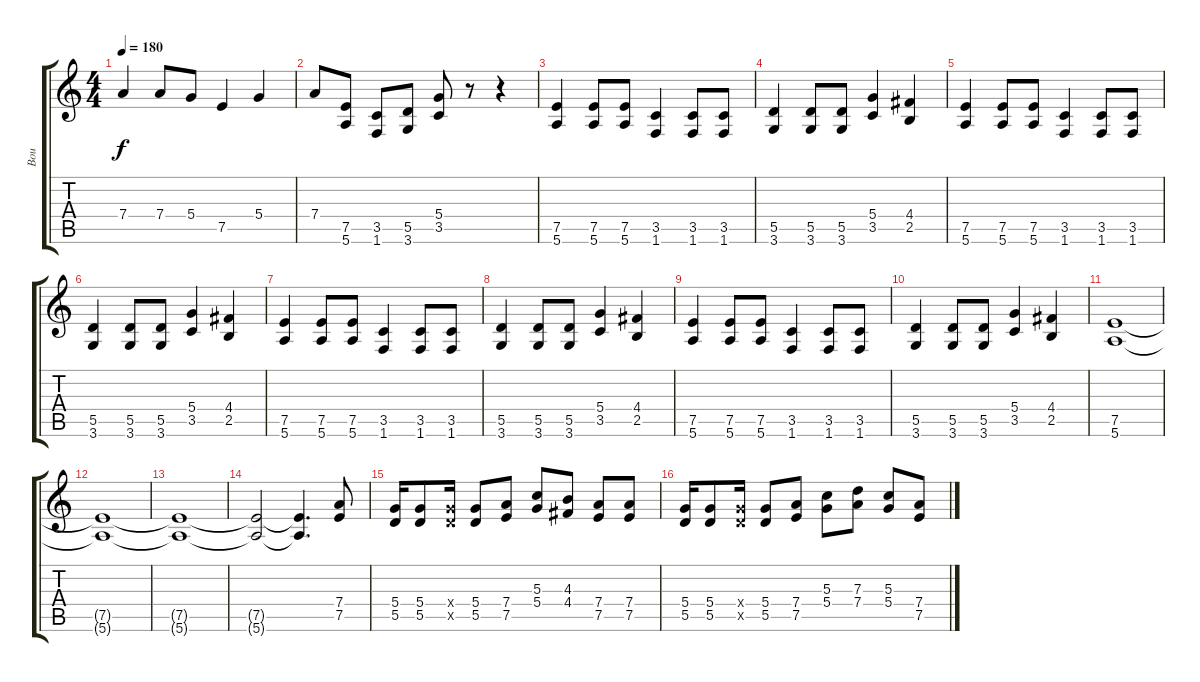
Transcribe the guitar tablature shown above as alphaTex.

\track ("Bou" "Bou") {instrument overdrivenguitar}
\staff {score tabs}
\tuning (E4 B3 G3 D3 A2 E2) {hide}
\ts (4 4)
\tempo 180
\clef g2
\ks c
7.4.4{dy f} 7.4.8 5.4.8 7.5.4 5.4.4 |
7.4.8 (7.5 5.6).8 (3.5 1.6).8 (5.5 3.6).8 (5.4 3.5).8 r.8 r.4 |
(7.5 5.6).4 (7.5 5.6).8 (7.5 5.6).8 (3.5 1.6).4 (3.5 1.6).8 (3.5 1.6).8 |
(5.5 3.6).4 (5.5 3.6).8 (5.5 3.6).8 (5.4 3.5).4 (4.4 2.5).4 |
(7.5 5.6).4 (7.5 5.6).8 (7.5 5.6).8 (3.5 1.6).4 (3.5 1.6).8 (3.5 1.6).8 |
(5.5 3.6).4 (5.5 3.6).8 (5.5 3.6).8 (5.4 3.5).4 (4.4 2.5).4 |
(7.5 5.6).4 (7.5 5.6).8 (7.5 5.6).8 (3.5 1.6).4 (3.5 1.6).8 (3.5 1.6).8 |
(5.5 3.6).4 (5.5 3.6).8 (5.5 3.6).8 (5.4 3.5).4 (4.4 2.5).4 |
(7.5 5.6).4 (7.5 5.6).8 (7.5 5.6).8 (3.5 1.6).4 (3.5 1.6).8 (3.5 1.6).8 |
(5.5 3.6).4 (5.5 3.6).8 (5.5 3.6).8 (5.4 3.5).4 (4.4 2.5).4 |
(7.5 5.6).1 |
(7.5{t} 5.6{t}).1 |
(7.5{t} 5.6{t}).1 |
(7.5{t} 5.6{t}).2 (7.5{t} 5.6{t}).4{d} (7.4 7.5).8 |
(5.4 5.5).16 (5.4 5.5).8 (5.4{x} 5.5{x}).16 (5.4 5.5).8 (7.4 7.5).8 (5.3 5.4).8 (4.3 4.4).8 (7.4 7.5).8 (7.4 7.5).8 |
(5.4 5.5).16 (5.4 5.5).8 (5.4{x} 5.5{x}).16 (5.4 5.5).8 (7.4 7.5).8 (5.3 5.4).8 (7.3 7.4).8 (5.3 5.4).8 (7.4 7.5).8
